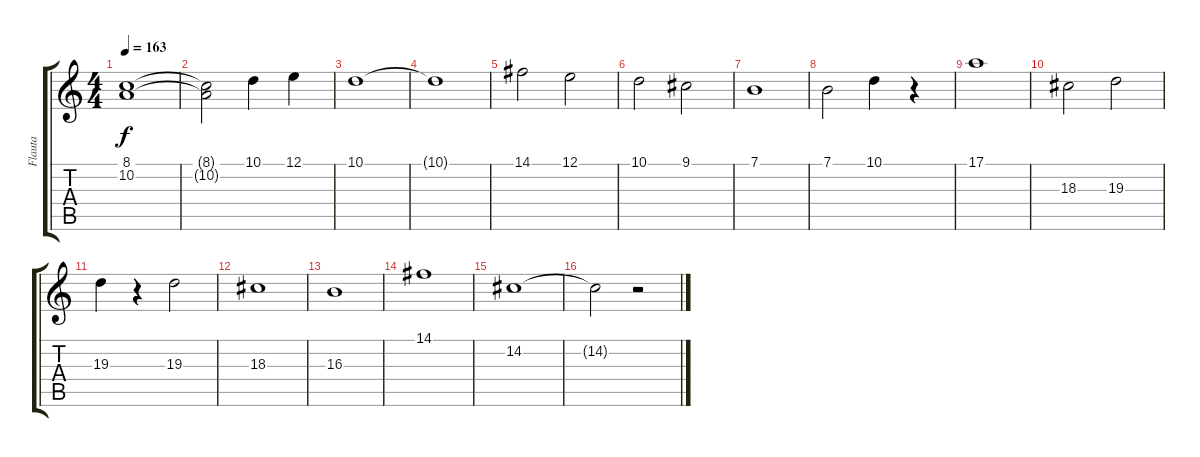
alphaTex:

\track ("Flauta" "Flauta") {instrument flute}
\staff {score tabs}
\tuning (E4 B3 G3 D3 A2 E2) {hide}
\ts (4 4)
\tempo 163
\clef g2
\ks c
(8.1 10.2).1{dy f} |
(8.1{t} 10.2{t}).2 10.1.4 12.1.4 |
10.1.1 |
10.1{t}.1 |
14.1.2 12.1.2 |
10.1.2 9.1.2 |
7.1.1 |
7.1.2 10.1.4 r.4 |
17.1.1 |
18.3.2 19.3.2 |
19.3.4 r.4 19.3.2 |
18.3.1 |
16.3.1 |
14.1.1 |
14.2.1 |
14.2{t}.2 r.2
